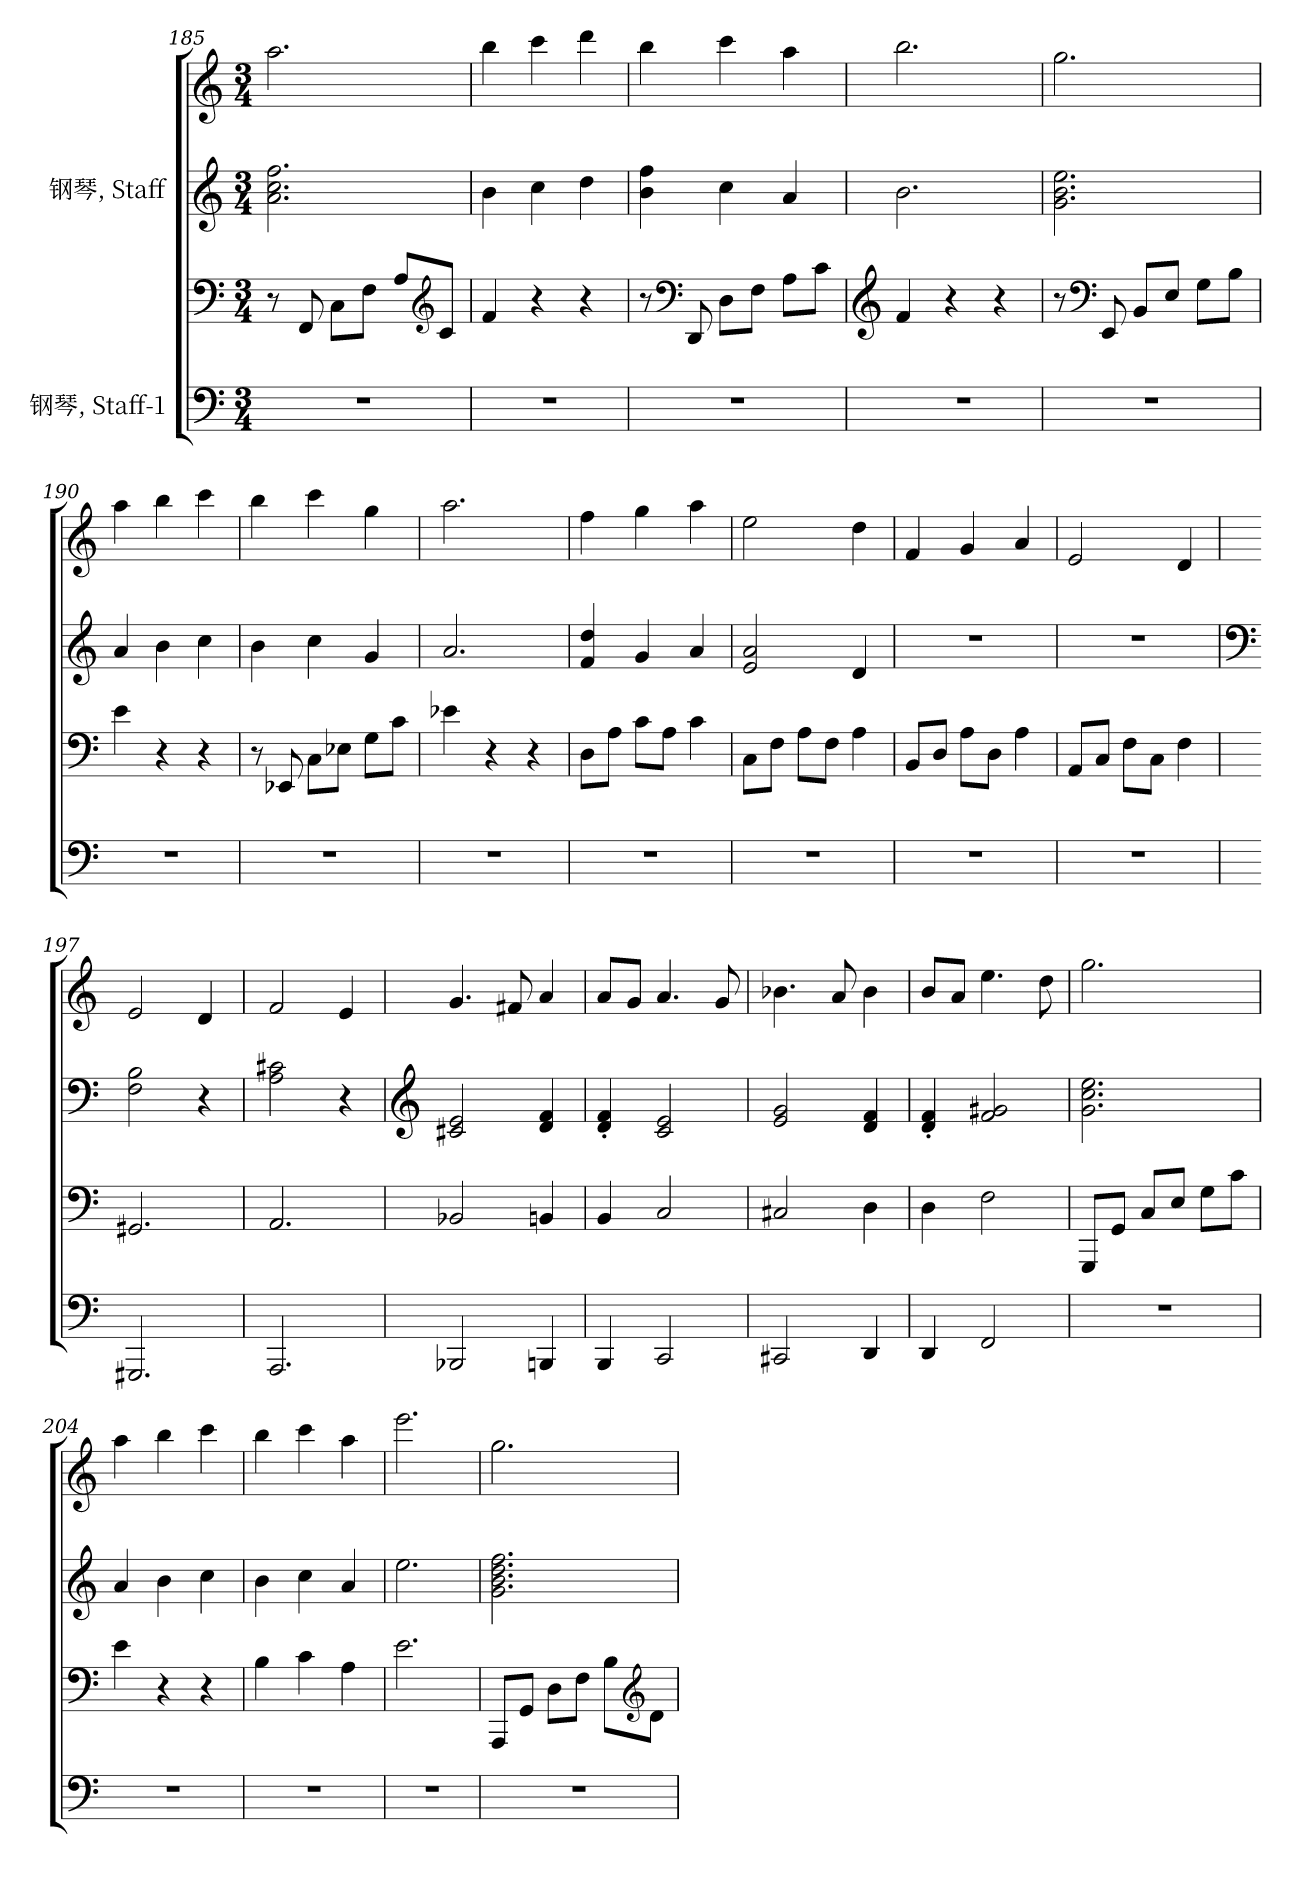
**kern	**kern	**kern	**kern
*part2	*part2	*part1	*part1
*staff4	*staff3	*staff2	*staff1
*I"钢琴, Staff-1	*	*I"钢琴, Staff	*
*clefF4	*clefF4	*clefG2	*clefG2
*k[]	*k[]	*k[]	*k[]
*M3/4	*M3/4	*M3/4	*M3/4
=185	=185	=185	=185
2.r	8r	2.a\ 2.cc\ 2.ff\	2.aa\
.	8FF/	.	.
.	8C\L	.	.
.	8F\J	.	.
.	8A/L	.	.
*	*clefG2	*	*
.	8c/J	.	.
=186	=186	=186	=186
2.r	4f/	4b\	4bb\
.	4r	4cc\	4ccc\
.	4r	4dd\	4ddd\
=187	=187	=187	=187
2.r	8r	4b\ 4ff\	4bb\
*	*clefF4	*	*
.	8DD/	.	.
.	8D\L	4cc\	4ccc\
.	8F\J	.	.
.	8A\L	4a/	4aa\
.	8c\J	.	.
=188	=188	=188	=188
*	*clefG2	*	*
2.r	4f/	2.b\	2.bb\
.	4r	.	.
.	4r	.	.
!!LO:LB:g=z
=189	=189	=189	=189
2.r	8r	2.g\ 2.b\ 2.ee\	2.gg\
*	*clefF4	*	*
.	8EE/	.	.
.	8BB/L	.	.
.	8E/J	.	.
.	8G\L	.	.
.	8B\J	.	.
=190	=190	=190	=190
2.r	4e\	4a/	4aa\
.	4r	4b\	4bb\
.	4r	4cc\	4ccc\
=191	=191	=191	=191
2.r	8r	4b\	4bb\
.	8EE-X/	.	.
.	8C\L	4cc\	4ccc\
.	8E-X\J	.	.
.	8G\L	4g/	4gg\
.	8c\J	.	.
=192	=192	=192	=192
2.r	4e-X\	2.a/	2.aa\
.	4r	.	.
.	4r	.	.
=193	=193	=193	=193
2.r	8D\L	4f/ 4dd/	4ff\
.	8A\J	.	.
.	8c\L	4g/	4gg\
.	8A\J	.	.
.	4c\	4a/	4aa\
=194	=194	=194	=194
2.r	8C\L	2e/ 2a/	2ee\
.	8F\J	.	.
.	8A\L	.	.
.	8F\J	.	.
.	4A\	4d/	4dd\
!!LO:PB:g=z
=195	=195	=195	=195
2.r	8BB/L	2.r	4f/
.	8D/J	.	.
.	8A\L	.	4g/
.	8D\J	.	.
.	4A\	.	4a/
=196	=196	=196	=196
2.r	8AA/L	2.r	2e/
.	8C/J	.	.
.	8F\L	.	.
.	8C\J	.	.
.	4F\	.	4d/
=197	=197	=197	=197
*	*	*clefF4	*
2.GGG#X/	2.GG#X/	2F\ 2B\	2e/
.	.	4r	4d/
=198	=198	=198	=198
2.AAA/	2.AA/	2A\ 2c#X\	2f/
.	.	4r	4e/
=199	=199	=199	=199
*	*	*clefG2	*
2BBB-X/	2BB-X/	2c#X/ 2e/	4.g/
.	.	.	8f#X/
4BBBn/	4BBn/	4d/ 4f/	4a/
=200	=200	=200	=200
4BBB/	4BB/	4d/' 4f/'	8a/L
.	.	.	8g/J
2CC/	2C/	2c/ 2e/	4.a/
.	.	.	8g/
=201	=201	=201	=201
2CC#X/	2C#X/	2e/ 2g/	4.b-X\
.	.	.	8a/
4DD/	4D\	4d/ 4f/	4b-\
!!LO:LB:g=z
=202	=202	=202	=202
4DD/	4D\	4d/' 4f/'	8b/L
.	.	.	8a/J
2FF/	2F\	2f/ 2g#X/	4.ee\
.	.	.	8dd\
=203	=203	=203	=203
2.r	8GGG/L	2.g\ 2.cc\ 2.ee\	2.gg\
.	8GG/J	.	.
.	8C/L	.	.
.	8E/J	.	.
.	8G\L	.	.
.	8c\J	.	.
=204	=204	=204	=204
2.r	4e\	4a/	4aa\
.	4r	4b\	4bb\
.	4r	4cc\	4ccc\
=205	=205	=205	=205
2.r	4B\	4b\	4bb\
.	4c\	4cc\	4ccc\
.	4A\	4a/	4aa\
=206	=206	=206	=206
2.r	2.e\	2.ee\	2.eee\
=207	=207	=207	=207
2.r	8AAA/L	2.g\ 2.b\ 2.dd\ 2.ff\	2.gg\
.	8GG/J	.	.
.	8D\L	.	.
.	8F\J	.	.
.	8B\L	.	.
*	*clefG2	*	*
.	8d\J	.	.
=	=	=	=
*-	*-	*-	*-
